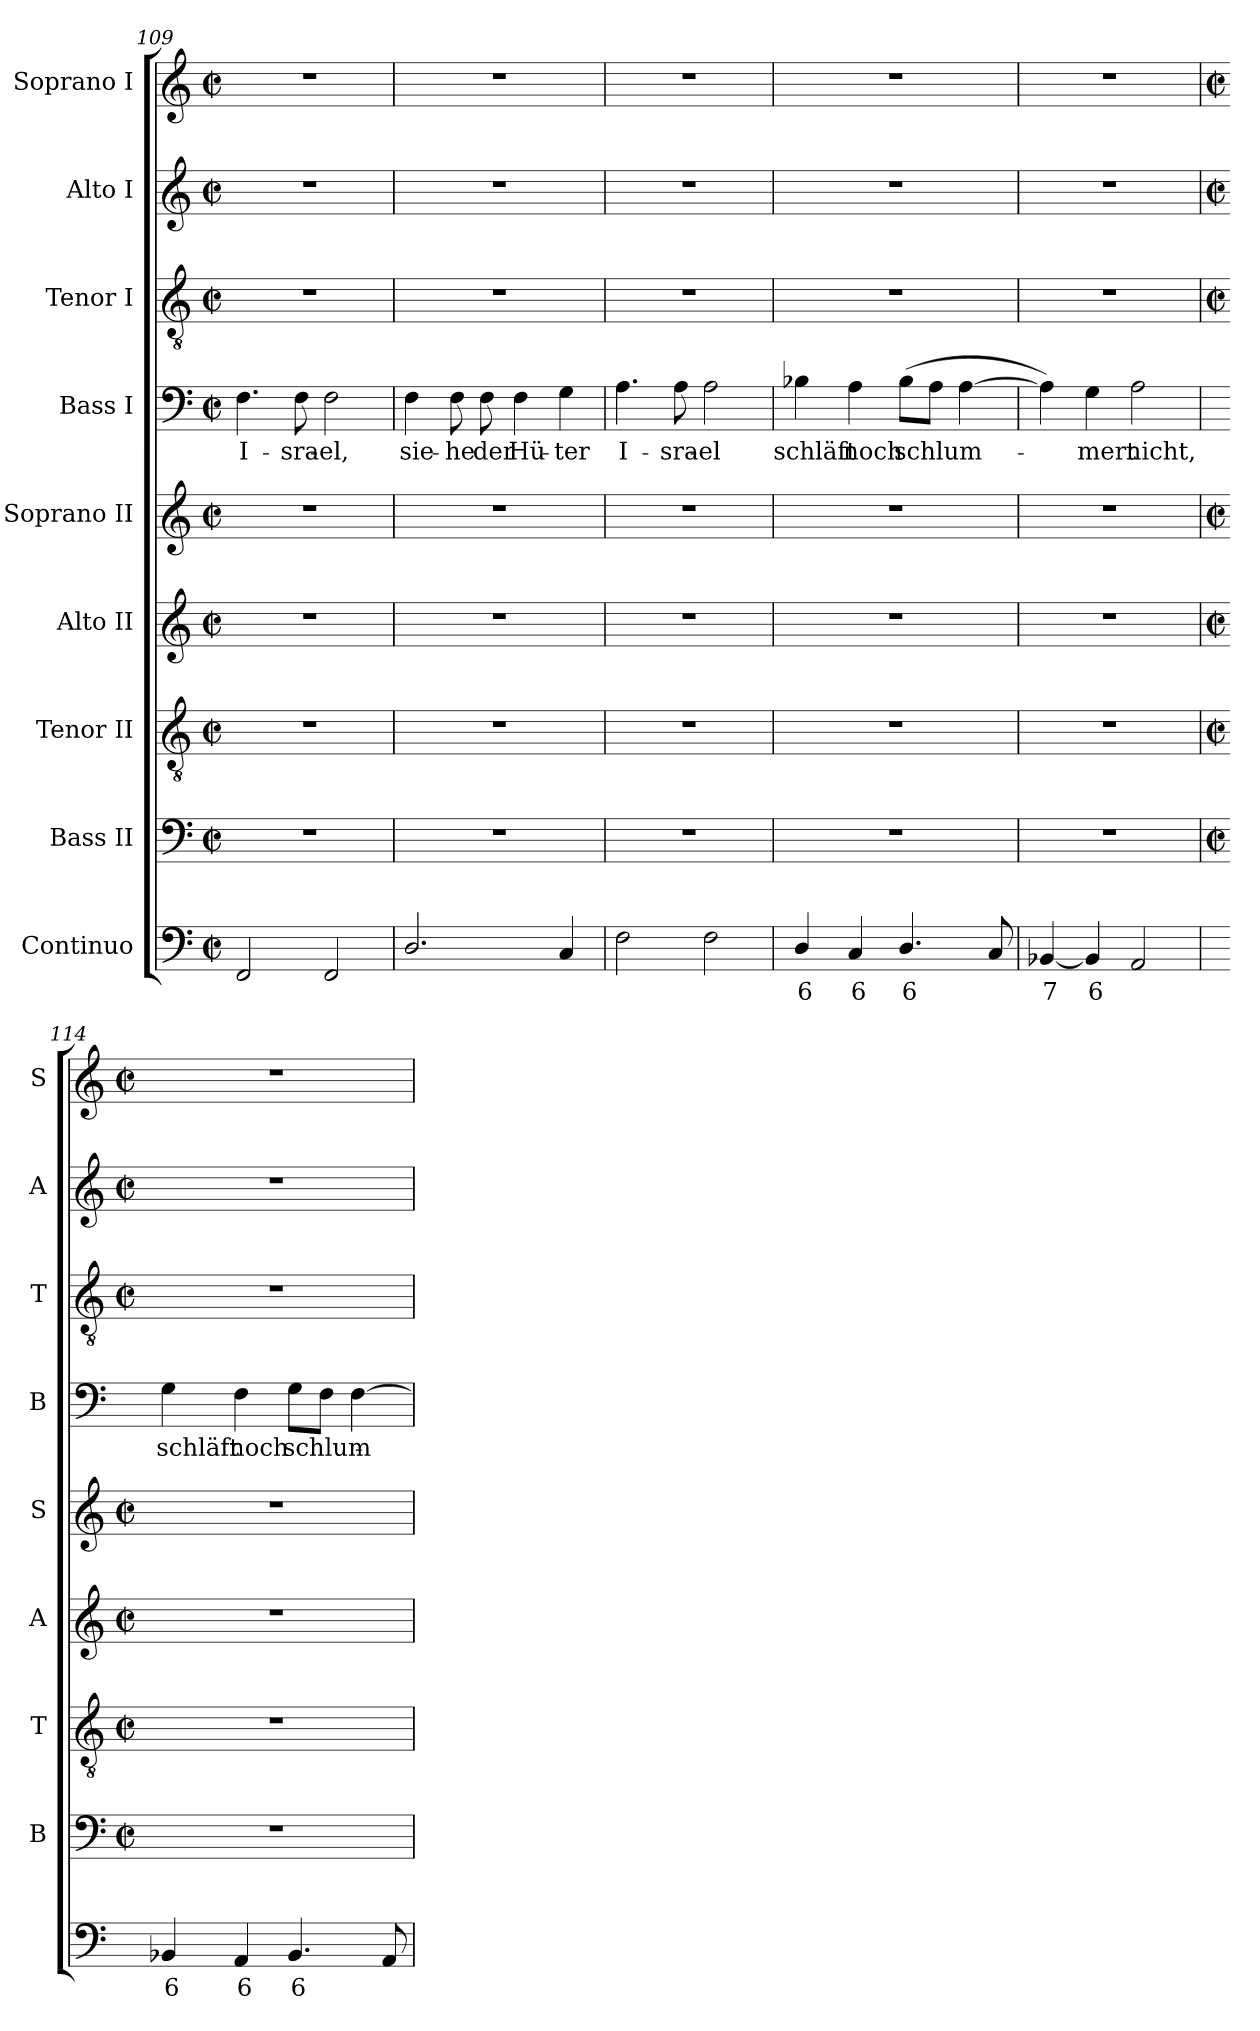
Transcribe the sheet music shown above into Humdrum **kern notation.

**kern	**text	**kern	**kern	**kern	**kern	**kern	**text	**kern	**kern	**kern
*part9	*part9	*part8	*part7	*part6	*part5	*part4	*part4	*part3	*part2	*part1
*staff9	*staff9	*staff8	*staff7	*staff6	*staff5	*staff4	*staff4	*staff3	*staff2	*staff1
*I"Continuo	*	*I"Bass II	*I"Tenor II	*I"Alto II	*I"Soprano II	*I"Bass I	*	*I"Tenor I	*I"Alto I	*I"Soprano I
*	*	*I'B	*I'T	*I'A	*I'S	*I'B	*	*I'T	*I'A	*I'S
!!LO:LB:g=z
*clefF4	*	*clefF4	*clefGv2	*clefG2	*clefG2	*clefF4	*	*clefGv2	*clefG2	*clefG2
*k[]	*	*k[]	*k[]	*k[]	*k[]	*k[]	*	*k[]	*k[]	*k[]
*C:	*	*C:	*C:	*C:	*C:	*C:	*	*C:	*C:	*C:
*M2/2	*	*M2/2	*M2/2	*M2/2	*M2/2	*M2/2	*	*M2/2	*M2/2	*M2/2
*met(c|)	*	*met(c|)	*met(c|)	*met(c|)	*met(c|)	*met(c|)	*	*met(c|)	*met(c|)	*met(c|)
=109	=109	=109	=109	=109	=109	=109	=109	=109	=109	=109
!	!	!	!	!	!	!	!LO:LY:b	!	!	!
2FF	.	1r	1r	1r	1r	4.F	I-	1r	1r	1r
!	!	!	!	!	!	!	!LO:LY:b	!	!	!
.	.	.	.	.	.	8F	-sra-	.	.	.
!	!	!	!	!	!	!	!LO:LY:b	!	!	!
2FF	.	.	.	.	.	2F	-el,	.	.	.
=110	=110	=110	=110	=110	=110	=110	=110	=110	=110	=110
!	!	!	!	!	!	!	!LO:LY:b	!	!	!
2.D/	.	1r	1r	1r	1r	4F	sie-	1r	1r	1r
!	!	!	!	!	!	!	!LO:LY:b	!	!	!
.	.	.	.	.	.	8F	-he	.	.	.
!	!	!	!	!	!	!	!LO:LY:b	!	!	!
.	.	.	.	.	.	8F	der	.	.	.
!	!	!	!	!	!	!	!LO:LY:b	!	!	!
.	.	.	.	.	.	4F	Hü-	.	.	.
!	!	!	!	!	!	!	!LO:LY:b	!	!	!
4C	.	.	.	.	.	4G	-ter	.	.	.
=111	=111	=111	=111	=111	=111	=111	=111	=111	=111	=111
!	!	!	!	!	!	!	!LO:LY:b	!	!	!
2F	.	1r	1r	1r	1r	4.A	I-	1r	1r	1r
!	!	!	!	!	!	!	!LO:LY:b	!	!	!
.	.	.	.	.	.	8A	-sra-	.	.	.
!	!	!	!	!	!	!	!LO:LY:b	!	!	!
2F	.	.	.	.	.	2A	-el	.	.	.
=112	=112	=112	=112	=112	=112	=112	=112	=112	=112	=112
!	!LO:LY:b	!	!	!	!	!	!LO:LY:b	!	!	!
4D/	6	1r	1r	1r	1r	4B-X	schläft	1r	1r	1r
!	!LO:LY:b	!	!	!	!	!	!LO:LY:b	!	!	!
4C	6	.	.	.	.	4A	noch	.	.	.
!	!LO:LY:b	!	!	!	!	!	!LO:LY:b	!	!	!
4.D/	6	.	.	.	.	(>8B-L	schlum-	.	.	.
.	.	.	.	.	.	8AJ	.	.	.	.
.	.	.	.	.	.	[4A	.	.	.	.
8C	.	.	.	.	.	.	.	.	.	.
=113	=113	=113	=113	=113	=113	=113	=113	=113	=113	=113
!	!LO:LY:b	!	!	!	!	!	!	!	!	!
[4BB-X	7	1r	1r	1r	1r	4A])	.	1r	1r	1r
!	!LO:LY:b	!	!	!	!	!	!LO:LY:b	!	!	!
4BB-]	6	.	.	.	.	4G	mert	.	.	.
!	!	!	!	!	!	!	!LO:LY:b	!	!	!
2AA	.	.	.	.	.	2A	nicht,	.	.	.
!!LO:LB:g=z
=114	=114	=114	=114	=114	=114	=114	=114	=114	=114	=114
*	*	*M2/2	*M2/2	*M2/2	*M2/2	*	*	*M2/2	*M2/2	*M2/2
*	*	*met(c|)	*met(c|)	*met(c|)	*met(c|)	*	*	*met(c|)	*met(c|)	*met(c|)
!	!LO:LY:b	!	!	!	!	!	!LO:LY:b	!	!	!
4BB-X	6	1r	1r	1r	1r	4G	schläft	1r	1r	1r
!	!LO:LY:b	!	!	!	!	!	!LO:LY:b	!	!	!
4AA	6	.	.	.	.	4F	noch	.	.	.
!	!LO:LY:b	!	!	!	!	!	!LO:LY:b	!	!	!
4.BB-	6	.	.	.	.	8GL	schlum-	.	.	.
.	.	.	.	.	.	8FJ	.	.	.	.
.	.	.	.	.	.	[4F	.	.	.	.
8AA	.	.	.	.	.	.	.	.	.	.
=	=	=	=	=	=	=	=	=	=	=
*-	*-	*-	*-	*-	*-	*-	*-	*-	*-	*-
